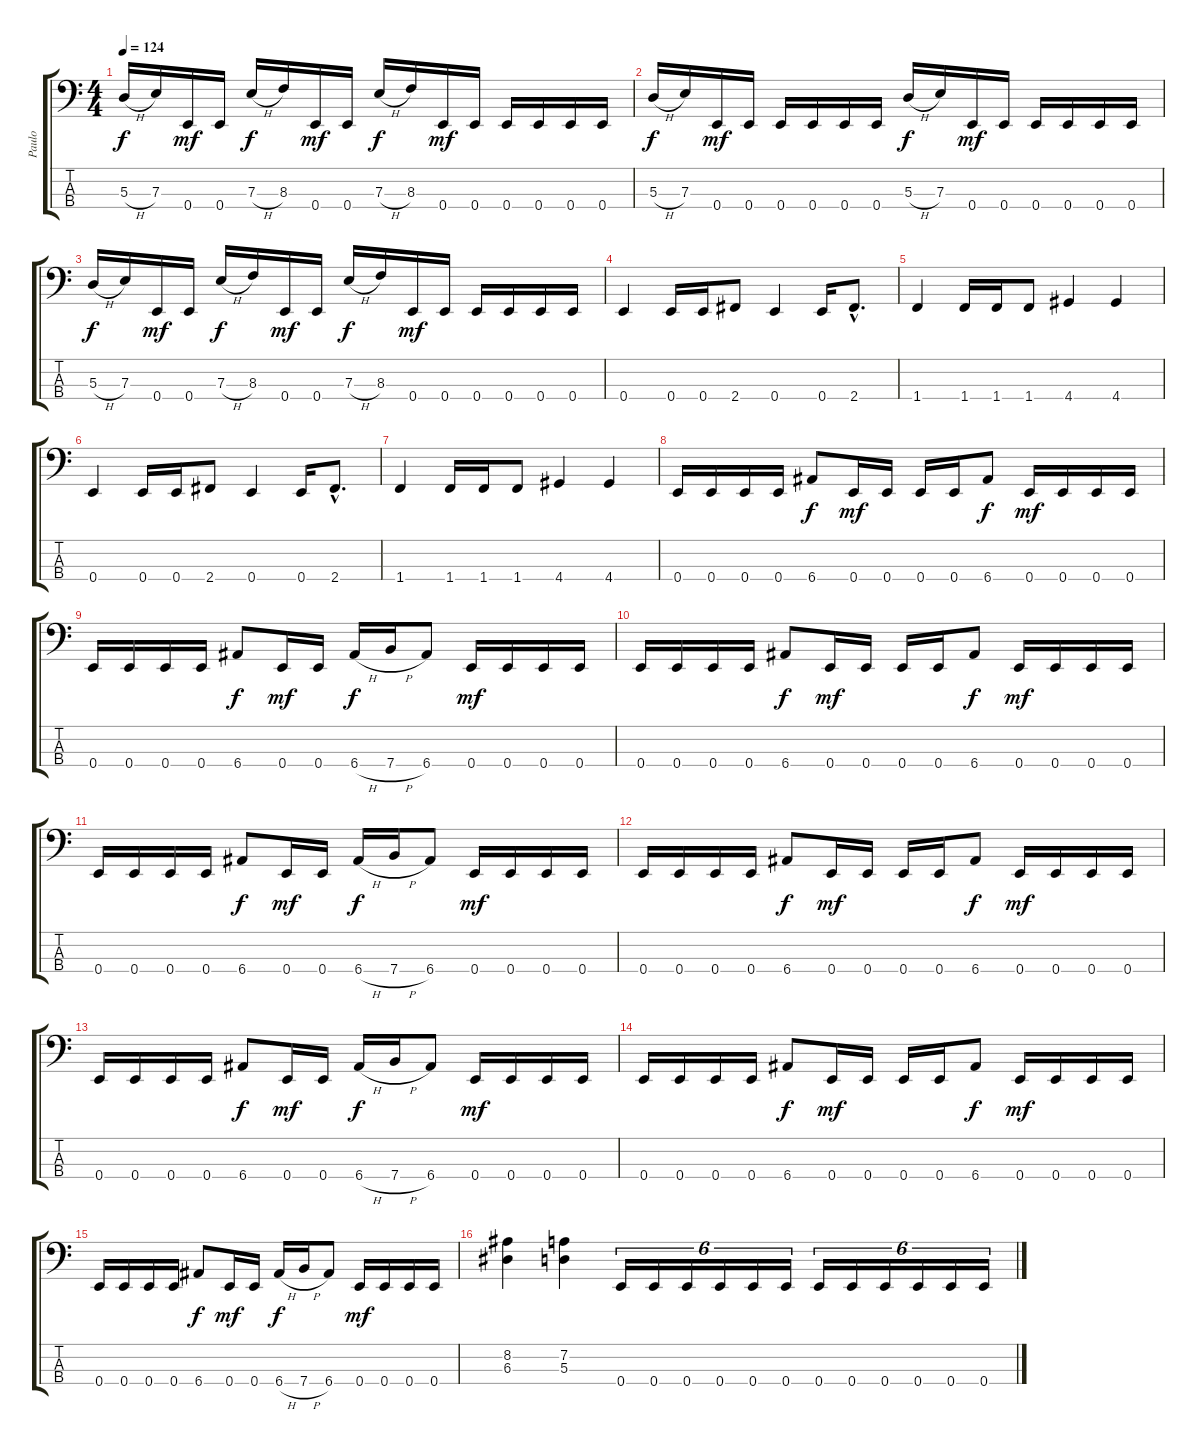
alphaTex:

\track ("Paulo" "Paulo") {instrument electricbasspick}
\staff {score tabs}
\tuning (G2 D2 A1 E1) {hide}
\ts (4 4)
\tempo 124
\clef f4
\ks c
5.3{h}.16{dy f} 7.3.16 0.4.16{dy mf} 0.4.16 7.3{h}.16{dy f} 8.3.16 0.4.16{dy mf} 0.4.16 7.3{h}.16{dy f} 8.3.16 0.4.16{dy mf} 0.4.16 0.4.16 0.4.16 0.4.16 0.4.16 |
5.3{h}.16{dy f} 7.3.16 0.4.16{dy mf} 0.4.16 0.4.16 0.4.16 0.4.16 0.4.16 5.3{h}.16{dy f} 7.3.16 0.4.16{dy mf} 0.4.16 0.4.16 0.4.16 0.4.16 0.4.16 |
5.3{h}.16{dy f} 7.3.16 0.4.16{dy mf} 0.4.16 7.3{h}.16{dy f} 8.3.16 0.4.16{dy mf} 0.4.16 7.3{h}.16{dy f} 8.3.16 0.4.16{dy mf} 0.4.16 0.4.16 0.4.16 0.4.16 0.4.16 |
0.4.4 0.4.16 0.4.16 2.4.8 0.4.4 0.4.16 2.4{hac}.8{d} |
1.4.4 1.4.16 1.4.16 1.4.8 4.4.4 4.4.4 |
0.4.4 0.4.16 0.4.16 2.4.8 0.4.4 0.4.16 2.4{hac}.8{d} |
1.4.4 1.4.16 1.4.16 1.4.8 4.4.4 4.4.4 |
0.4.16 0.4.16 0.4.16 0.4.16 6.4.8{dy f} 0.4.16{dy mf} 0.4.16 0.4.16 0.4.16 6.4.8{dy f} 0.4.16{dy mf} 0.4.16 0.4.16 0.4.16 |
0.4.16 0.4.16 0.4.16 0.4.16 6.4.8{dy f} 0.4.16{dy mf} 0.4.16 6.4{h}.16{dy f} 7.4{h}.16 6.4.8 0.4.16{dy mf} 0.4.16 0.4.16 0.4.16 |
0.4.16 0.4.16 0.4.16 0.4.16 6.4.8{dy f} 0.4.16{dy mf} 0.4.16 0.4.16 0.4.16 6.4.8{dy f} 0.4.16{dy mf} 0.4.16 0.4.16 0.4.16 |
0.4.16 0.4.16 0.4.16 0.4.16 6.4.8{dy f} 0.4.16{dy mf} 0.4.16 6.4{h}.16{dy f} 7.4{h}.16 6.4.8 0.4.16{dy mf} 0.4.16 0.4.16 0.4.16 |
0.4.16 0.4.16 0.4.16 0.4.16 6.4.8{dy f} 0.4.16{dy mf} 0.4.16 0.4.16 0.4.16 6.4.8{dy f} 0.4.16{dy mf} 0.4.16 0.4.16 0.4.16 |
0.4.16 0.4.16 0.4.16 0.4.16 6.4.8{dy f} 0.4.16{dy mf} 0.4.16 6.4{h}.16{dy f} 7.4{h}.16 6.4.8 0.4.16{dy mf} 0.4.16 0.4.16 0.4.16 |
0.4.16 0.4.16 0.4.16 0.4.16 6.4.8{dy f} 0.4.16{dy mf} 0.4.16 0.4.16 0.4.16 6.4.8{dy f} 0.4.16{dy mf} 0.4.16 0.4.16 0.4.16 |
0.4.16 0.4.16 0.4.16 0.4.16 6.4.8{dy f} 0.4.16{dy mf} 0.4.16 6.4{h}.16{dy f} 7.4{h}.16 6.4.8 0.4.16{dy mf} 0.4.16 0.4.16 0.4.16 |
(8.2 6.3).4 (7.2 5.3).4 0.4.16{tu (6 4)} 0.4.16{tu (6 4)} 0.4.16{tu (6 4)} 0.4.16{tu (6 4)} 0.4.16{tu (6 4)} 0.4.16{tu (6 4)} 0.4.16{tu (6 4)} 0.4.16{tu (6 4)} 0.4.16{tu (6 4)} 0.4.16{tu (6 4)} 0.4.16{tu (6 4)} 0.4.16{tu (6 4)}
